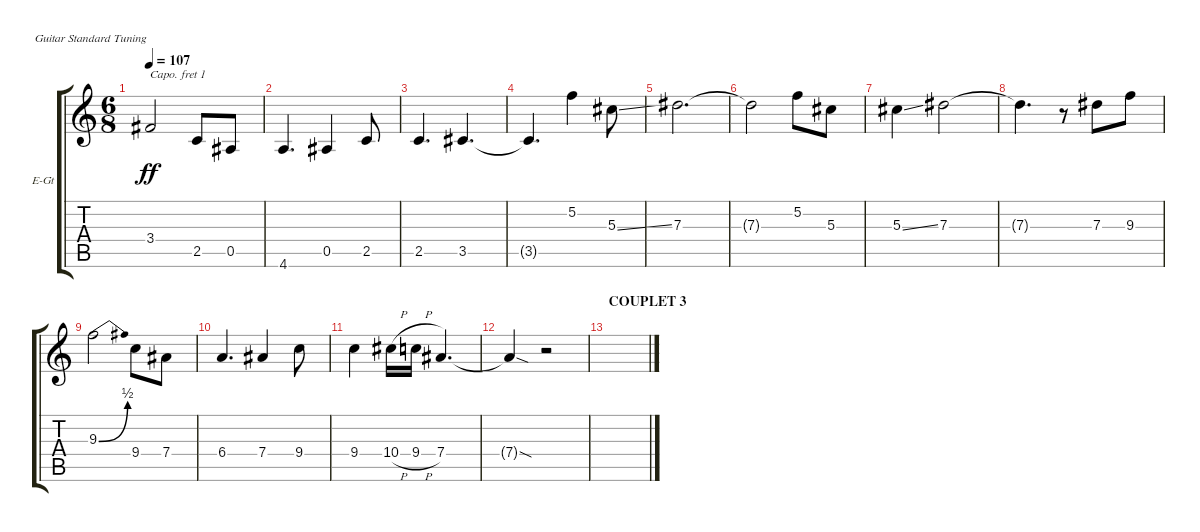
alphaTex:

\defaultSystemsLayout 4
\bracketExtendMode groupsimilarinstruments
\firstSystemTrackNameOrientation horizontal
\otherSystemsTrackNameOrientation horizontal
\track ("Electric Guitar" "E-Gt") {instrument electricguitarclean}
\staff {score tabs}
\capo 1
\tuning (E4 B3 G3 D3 A2 E2)
\ts (6 8)
\tempo 107
\clef g2
\scale
0.333333
\ks aminor
3.4.2{dy ff} 2.5.8 0.5.8 |
\scale
0.333333 4.6.4{d} 0.5.4 2.5.8 |
\scale
0.333333 2.5.4{d} 3.5.4{d} |
\scale
0.333333 3.5{t}.4{d} 5.2.4 5.3{ss}.8 |
7.3.2{d} |
7.3{t}.2 5.2.8 5.3.8 |
5.3{ss}.4 7.3.2 |
7.3{t}.4{d} r.8 7.3.8 9.3.8 |
9.3{be (bend 14.399999999999999 0 39 2)}.2 9.4.8 7.4.8 |
6.4.4{d} 7.4.4 9.4.8 |
9.4.4 10.4{h}.16 9.4{h}.16 7.4.4{d} |
7.4{sod t}.4 r.2 |
\section ("" "COUPLET 3")
\scale
0.333333 |
\scale
0.333333 |
\scale
0.333333 |
\scale
0.333333
